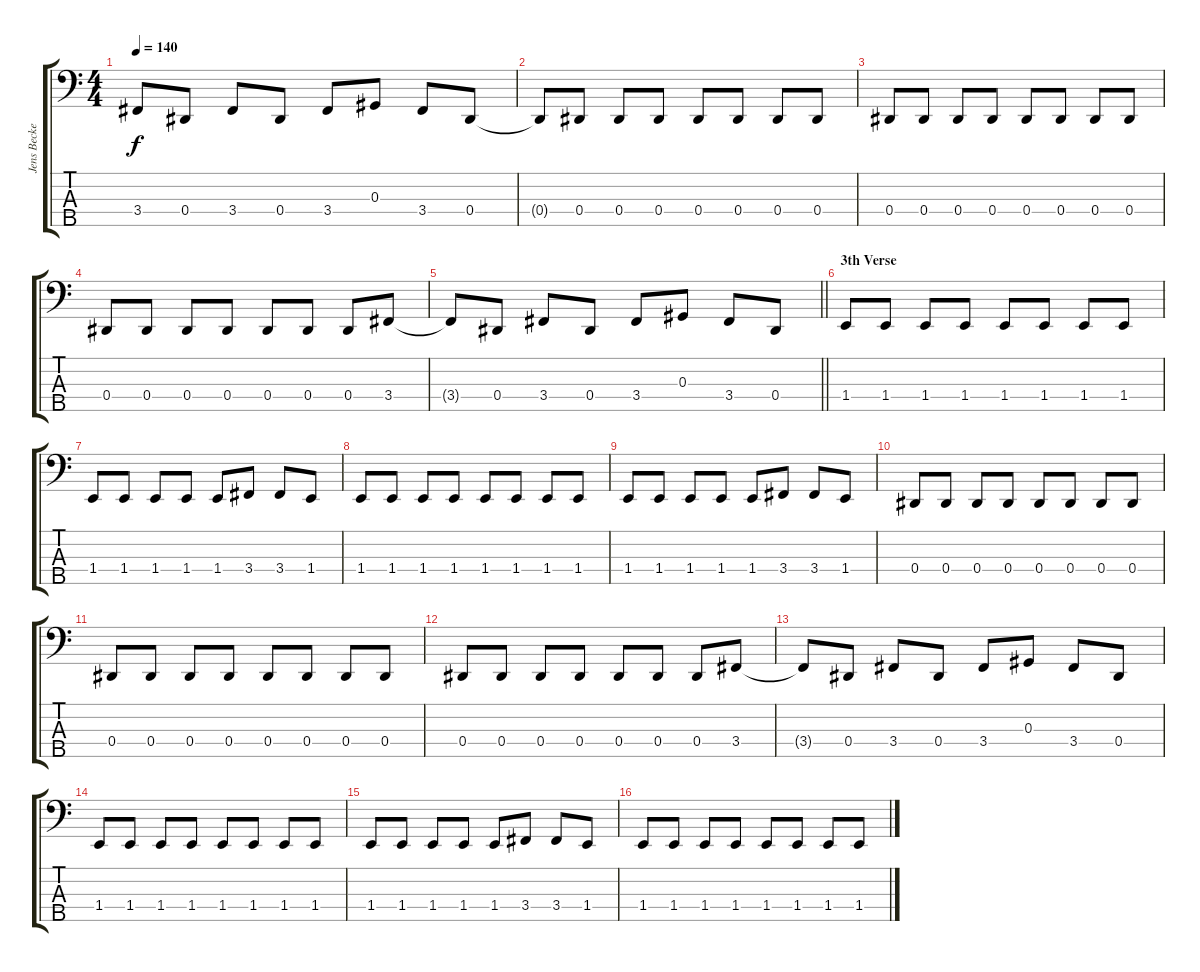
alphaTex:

\track ("Jens Becker" "Jens Becke") {instrument electricbasspick}
\staff {score tabs}
\tuning (Gb2 Db2 Ab1 Eb1 Bb0) {hide}
\ts (4 4)
\tempo 140
\clef f4
\ks c
3.4{t}.8{dy f} 0.4.8 3.4.8 0.4.8 3.4.8 0.3.8 3.4.8 0.4.8 |
0.4{t}.8 0.4.8 0.4.8 0.4.8 0.4.8 0.4.8 0.4.8 0.4.8 |
0.4.8 0.4.8 0.4.8 0.4.8 0.4.8 0.4.8 0.4.8 0.4.8 |
0.4.8 0.4.8 0.4.8 0.4.8 0.4.8 0.4.8 0.4.8 3.4.8 |
\barLineRight lightlight
3.4{t}.8 0.4.8 3.4.8 0.4.8 3.4.8 0.3.8 3.4.8 0.4.8 |
\section ("" "3th Verse")
1.4.8 1.4.8 1.4.8 1.4.8 1.4.8 1.4.8 1.4.8 1.4.8 |
1.4.8 1.4.8 1.4.8 1.4.8 1.4.8 3.4.8 3.4.8 1.4.8 |
1.4.8 1.4.8 1.4.8 1.4.8 1.4.8 1.4.8 1.4.8 1.4.8 |
1.4.8 1.4.8 1.4.8 1.4.8 1.4.8 3.4.8 3.4.8 1.4.8 |
0.4.8 0.4.8 0.4.8 0.4.8 0.4.8 0.4.8 0.4.8 0.4.8 |
0.4.8 0.4.8 0.4.8 0.4.8 0.4.8 0.4.8 0.4.8 0.4.8 |
0.4.8 0.4.8 0.4.8 0.4.8 0.4.8 0.4.8 0.4.8 3.4.8 |
3.4{t}.8 0.4.8 3.4.8 0.4.8 3.4.8 0.3.8 3.4.8 0.4.8 |
1.4.8 1.4.8 1.4.8 1.4.8 1.4.8 1.4.8 1.4.8 1.4.8 |
1.4.8 1.4.8 1.4.8 1.4.8 1.4.8 3.4.8 3.4.8 1.4.8 |
1.4.8 1.4.8 1.4.8 1.4.8 1.4.8 1.4.8 1.4.8 1.4.8
